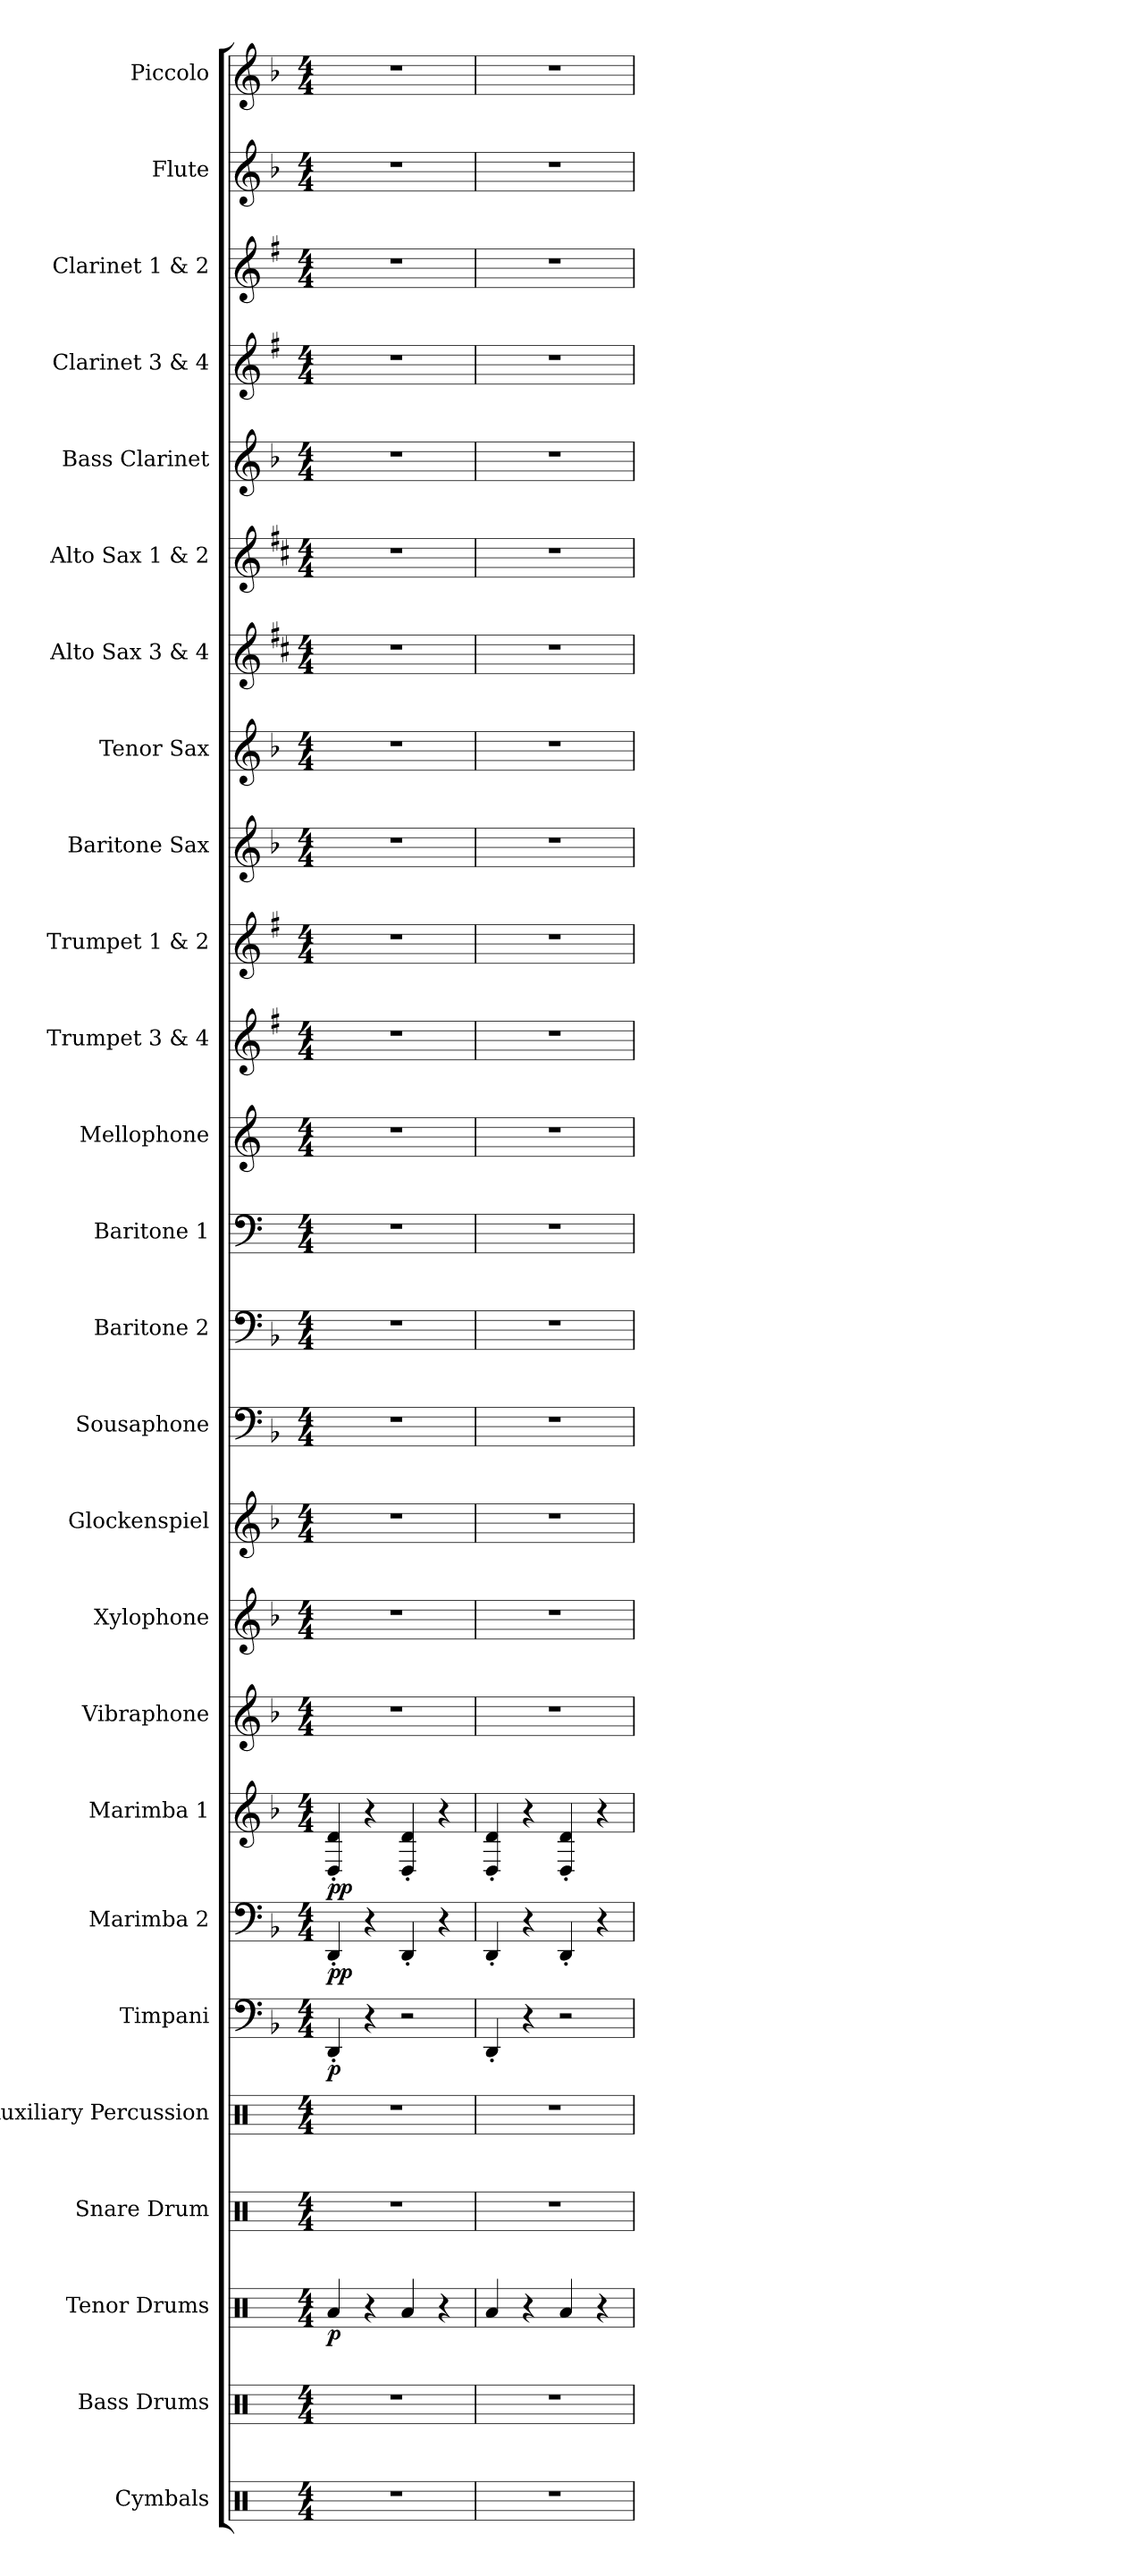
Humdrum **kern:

**kern	**kern	**kern	**dynam	**kern	**kern	**kern	**dynam	**kern	**dynam	**kern	**dynam	**kern	**kern	**kern	**kern	**kern	**kern	**kern	**kern	**kern	**kern	**kern	**kern	**kern	**kern	**kern	**kern	**kern	**kern
*part26	*part25	*part24	*part24	*part23	*part22	*part21	*part21	*part20	*part20	*part19	*part19	*part18	*part17	*part16	*part15	*part14	*part13	*part12	*part11	*part10	*part9	*part8	*part7	*part6	*part5	*part4	*part3	*part2	*part1
*staff26	*staff25	*staff24	*staff24	*staff23	*staff22	*staff21	*staff21	*staff20	*staff20	*staff19	*staff19	*staff18	*staff17	*staff16	*staff15	*staff14	*staff13	*staff12	*staff11	*staff10	*staff9	*staff8	*staff7	*staff6	*staff5	*staff4	*staff3	*staff2	*staff1
*I"Cymbals	*I"Bass Drums	*I"Tenor Drums	*	*I"Snare Drum	*I"Auxiliary Percussion	*I"Timpani	*	*I"Marimba 2	*	*I"Marimba 1	*	*I"Vibraphone	*I"Xylophone	*I"Glockenspiel	*I"Sousaphone	*I"Baritone 2	*I"Baritone 1	*I"Mellophone	*I"Trumpet 3 &amp; 4	*I"Trumpet 1 &amp; 2	*I"Baritone Sax	*I"Tenor Sax	*I"Alto Sax 3 &amp; 4	*I"Alto Sax 1 &amp; 2	*I"Bass Clarinet	*I"Clarinet 3 &amp; 4	*I"Clarinet 1 &amp; 2	*I"Flute	*I"Piccolo
*I'Cym.	*I'B.D.	*I'T.D.	*	*I'S.D.	*I'Aux. Perc.	*I'Timp.	*	*I'Mrm. 2	*	*I'Mrm. 1	*	*I'Vib.	*I'Xyl.	*I'Glk.	*	*I'Bar. 2	*I'Bar. 1	*I'Mph.	*I'Tpt. 3&amp;4	*I'Tpt. 1&amp;2	*I'Bari. Sax.	*I'T. Sax.	*I'A. Sax. 3&amp;4	*I'A. Sax. 1&amp;2	*I'B. Cl.	*I'Cl. 3&amp;4	*I'Cl. 1&amp;2	*I'Fl.	*I'Picc.
*clefX	*clefX	*clefX	*	*clefX	*clefX	*clefF4	*	*clefF4	*	*clefG2	*	*clefG2	*clefG2	*clefG2	*clefF4	*clefF4	*clefF4	*clefG2	*clefG2	*clefG2	*clefG2	*clefG2	*clefG2	*clefG2	*clefG2	*clefG2	*clefG2	*clefG2	*clefG2
*	*	*	*	*	*	*	*	*	*	*	*	*	*ITrd-7c-12	*ITrd-14c-24	*	*	*ITrd4c7	*ITrd4c7	*ITrd1c2	*ITrd1c2	*ITrd12c21	*ITrd8c14	*ITrd5c9	*ITrd5c9	*ITrd8c14	*ITrd1c2	*ITrd1c2	*	*ITrd-7c-12
*k[]	*k[]	*k[]	*	*k[]	*k[]	*k[b-]	*	*k[b-]	*	*k[b-]	*	*k[b-]	*k[b-]	*k[b-]	*k[b-]	*k[b-]	*k[b-]	*k[b-]	*k[b-]	*k[b-]	*k[b-]	*k[b-]	*k[b-]	*k[b-]	*k[b-]	*k[b-]	*k[b-]	*k[b-]	*k[b-]
*M4/4	*M4/4	*M4/4	*	*M4/4	*M4/4	*M4/4	*	*M4/4	*	*M4/4	*	*M4/4	*M4/4	*M4/4	*M4/4	*M4/4	*M4/4	*M4/4	*M4/4	*M4/4	*M4/4	*M4/4	*M4/4	*M4/4	*M4/4	*M4/4	*M4/4	*M4/4	*M4/4
*MM180	*MM180	*MM180	*	*MM180	*MM180	*MM180	*	*MM180	*	*MM180	*	*MM180	*MM180	*MM180	*MM180	*MM180	*MM180	*MM180	*MM180	*MM180	*MM180	*MM180	*MM180	*MM180	*MM180	*MM180	*MM180	*MM180	*MM180
=1	=1	=1	=1	=1	=1	=1	=1	=1	=1	=1	=1	=1	=1	=1	=1	=1	=1	=1	=1	=1	=1	=1	=1	=1	=1	=1	=1	=1	=1
!	!	!	!LO:DY:b	!	!	!	!LO:DY:b	!	!LO:DY:b	!	!	!	!	!	!	!	!	!	!	!	!	!	!	!	!	!	!	!	!
!	!	!	!	!	!	!	!	!	!LO:DY:n=1:b	!	!LO:DY:b	!	!	!	!	!	!	!	!	!	!	!	!	!	!	!	!	!	!
!	!	!	!	!	!	!	!	!	!	!	!LO:DY:n=1:b	!	!	!	!	!	!	!	!	!	!	!	!	!	!	!	!	!	!
1r	1r	4Ra/	p	1r	1r	4DD'/	p	4DD'/	p p	4D/' 4d/'	p p	1r	1r	1r	1r	1r	1r	1r	1r	1r	1r	1r	1r	1r	1r	1r	1r	1r	1r
.	.	4r	.	.	.	4r	.	4r	.	4r	.	.	.	.	.	.	.	.	.	.	.	.	.	.	.	.	.	.	.
.	.	4Ra/	.	.	.	2r	.	4DD'/	.	4D/' 4d/'	.	.	.	.	.	.	.	.	.	.	.	.	.	.	.	.	.	.	.
.	.	4r	.	.	.	.	.	4r	.	4r	.	.	.	.	.	.	.	.	.	.	.	.	.	.	.	.	.	.	.
=2	=2	=2	=2	=2	=2	=2	=2	=2	=2	=2	=2	=2	=2	=2	=2	=2	=2	=2	=2	=2	=2	=2	=2	=2	=2	=2	=2	=2	=2
1r	1r	4Ra/	.	1r	1r	4DD'/	.	4DD'/	.	4D/' 4d/'	.	1r	1r	1r	1r	1r	1r	1r	1r	1r	1r	1r	1r	1r	1r	1r	1r	1r	1r
.	.	4r	.	.	.	4r	.	4r	.	4r	.	.	.	.	.	.	.	.	.	.	.	.	.	.	.	.	.	.	.
.	.	4Ra/	.	.	.	2r	.	4DD'/	.	4D/' 4d/'	.	.	.	.	.	.	.	.	.	.	.	.	.	.	.	.	.	.	.
.	.	4r	.	.	.	.	.	4r	.	4r	.	.	.	.	.	.	.	.	.	.	.	.	.	.	.	.	.	.	.
=	=	=	=	=	=	=	=	=	=	=	=	=	=	=	=	=	=	=	=	=	=	=	=	=	=	=	=	=	=
*-	*-	*-	*-	*-	*-	*-	*-	*-	*-	*-	*-	*-	*-	*-	*-	*-	*-	*-	*-	*-	*-	*-	*-	*-	*-	*-	*-	*-	*-
